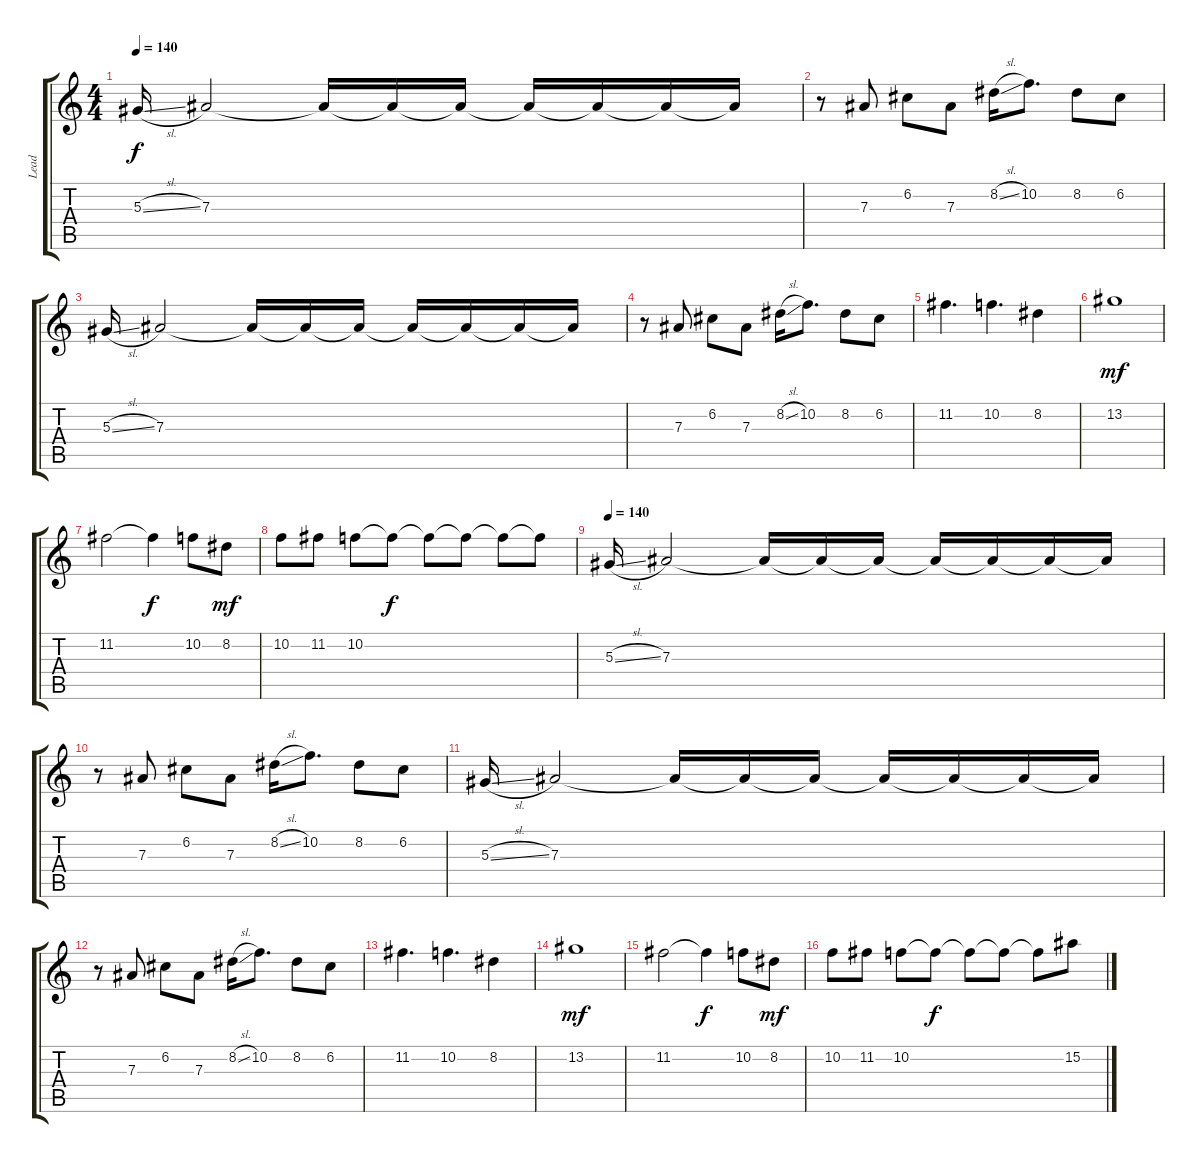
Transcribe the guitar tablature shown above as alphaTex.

\track ("Lead" "Lead") {instrument distortionguitar}
\staff {score tabs}
\tuning (C4 G3 Eb3 Bb2 F2 C2) {hide}
\ts (4 4)
\tempo 140
\clef g2
\ks c
5.3{sl}.16{dy f} 7.3.2 7.3{t}.16 7.3{t}.16 7.3{t}.16 7.3{t}.16 7.3{t}.16 7.3{t}.16 7.3{t}.16 |
r.8 7.3.8 6.2.8 7.3.8 8.2{sl}.16 10.2.8{d} 8.2.8 6.2.8 |
5.3{sl}.16 7.3.2 7.3{t}.16 7.3{t}.16 7.3{t}.16 7.3{t}.16 7.3{t}.16 7.3{t}.16 7.3{t}.16 |
r.8 7.3.8 6.2.8 7.3.8 8.2{sl}.16 10.2.8{d} 8.2.8 6.2.8 |
11.2.4{d} 10.2.4{d} 8.2.4 |
13.2.1{dy mf} |
11.2.2 11.2{t}.4{dy f} 10.2.8 8.2.8{dy mf} |
10.2.8 11.2.8 10.2.8 10.2{t}.8{dy f} 10.2{t}.8 10.2{t}.8 10.2{t}.8 10.2{t}.8 |
\tempo 140
5.3{sl}.16 7.3.2 7.3{t}.16 7.3{t}.16 7.3{t}.16 7.3{t}.16 7.3{t}.16 7.3{t}.16 7.3{t}.16 |
r.8 7.3.8 6.2.8 7.3.8 8.2{sl}.16 10.2.8{d} 8.2.8 6.2.8 |
5.3{sl}.16 7.3.2 7.3{t}.16 7.3{t}.16 7.3{t}.16 7.3{t}.16 7.3{t}.16 7.3{t}.16 7.3{t}.16 |
r.8 7.3.8 6.2.8 7.3.8 8.2{sl}.16 10.2.8{d} 8.2.8 6.2.8 |
11.2.4{d} 10.2.4{d} 8.2.4 |
13.2.1{dy mf} |
11.2.2 11.2{t}.4{dy f} 10.2.8 8.2.8{dy mf} |
10.2.8 11.2.8 10.2.8 10.2{t}.8{dy f} 10.2{t}.8 10.2{t}.8 10.2{t}.8 15.2.8
